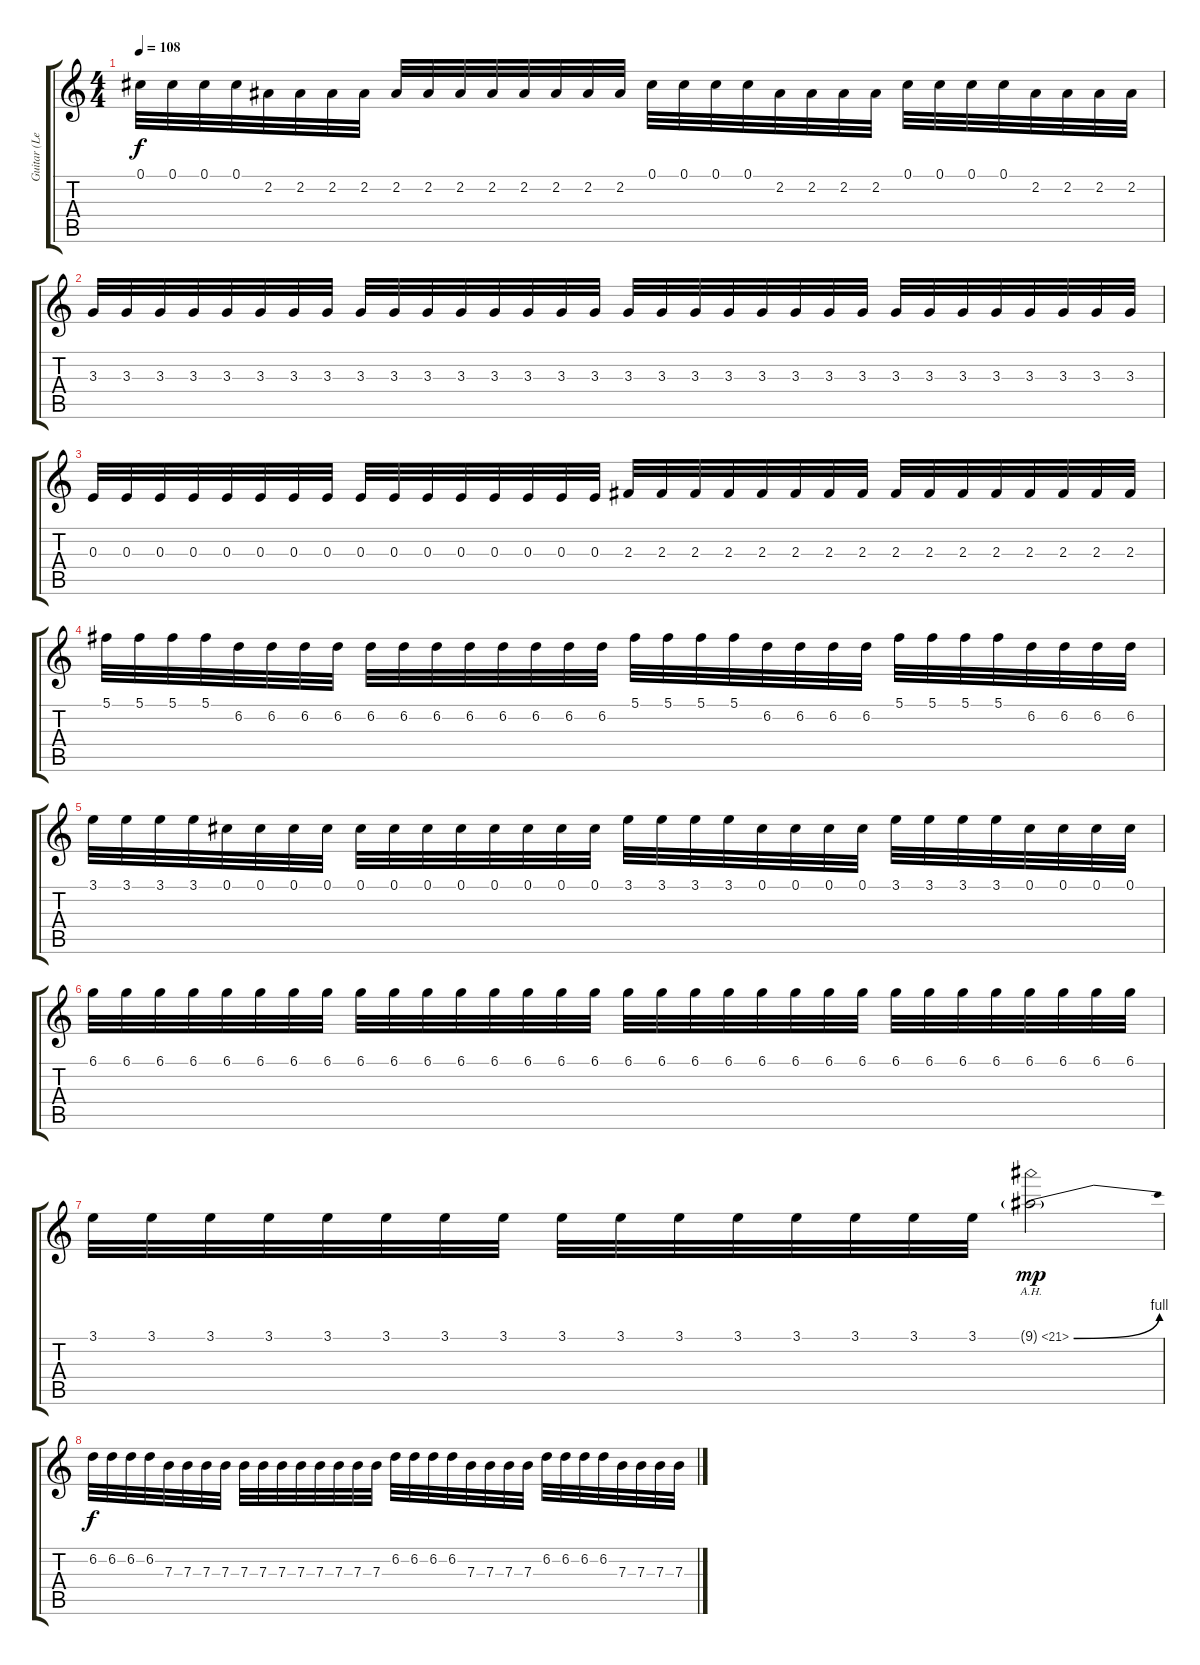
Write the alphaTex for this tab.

\track ("Guitar (Left)" "Guitar (Le") {instrument distortionguitar}
\staff {score tabs}
\tuning (Db4 Ab3 E3 B2 Gb2 B1) {hide}
\ts (4 4)
\tempo 108
\clef g2
\ks c
0.1.32{dy f} 0.1.32 0.1.32 0.1.32 2.2.32 2.2.32 2.2.32 2.2.32 2.2.32 2.2.32 2.2.32 2.2.32 2.2.32 2.2.32 2.2.32 2.2.32 0.1.32 0.1.32 0.1.32 0.1.32 2.2.32 2.2.32 2.2.32 2.2.32 0.1.32 0.1.32 0.1.32 0.1.32 2.2.32 2.2.32 2.2.32 2.2.32 |
3.3.32 3.3.32 3.3.32 3.3.32 3.3.32 3.3.32 3.3.32 3.3.32 3.3.32 3.3.32 3.3.32 3.3.32 3.3.32 3.3.32 3.3.32 3.3.32 3.3.32 3.3.32 3.3.32 3.3.32 3.3.32 3.3.32 3.3.32 3.3.32 3.3.32 3.3.32 3.3.32 3.3.32 3.3.32 3.3.32 3.3.32 3.3.32 |
0.3.32 0.3.32 0.3.32 0.3.32 0.3.32 0.3.32 0.3.32 0.3.32 0.3.32 0.3.32 0.3.32 0.3.32 0.3.32 0.3.32 0.3.32 0.3.32 2.3.32 2.3.32 2.3.32 2.3.32 2.3.32 2.3.32 2.3.32 2.3.32 2.3.32 2.3.32 2.3.32 2.3.32 2.3.32 2.3.32 2.3.32 2.3.32 |
5.1.32 5.1.32 5.1.32 5.1.32 6.2.32 6.2.32 6.2.32 6.2.32 6.2.32 6.2.32 6.2.32 6.2.32 6.2.32 6.2.32 6.2.32 6.2.32 5.1.32 5.1.32 5.1.32 5.1.32 6.2.32 6.2.32 6.2.32 6.2.32 5.1.32 5.1.32 5.1.32 5.1.32 6.2.32 6.2.32 6.2.32 6.2.32 |
3.1.32 3.1.32 3.1.32 3.1.32 0.1.32 0.1.32 0.1.32 0.1.32 0.1.32 0.1.32 0.1.32 0.1.32 0.1.32 0.1.32 0.1.32 0.1.32 3.1.32 3.1.32 3.1.32 3.1.32 0.1.32 0.1.32 0.1.32 0.1.32 3.1.32 3.1.32 3.1.32 3.1.32 0.1.32 0.1.32 0.1.32 0.1.32 |
6.1.32 6.1.32 6.1.32 6.1.32 6.1.32 6.1.32 6.1.32 6.1.32 6.1.32 6.1.32 6.1.32 6.1.32 6.1.32 6.1.32 6.1.32 6.1.32 6.1.32 6.1.32 6.1.32 6.1.32 6.1.32 6.1.32 6.1.32 6.1.32 6.1.32 6.1.32 6.1.32 6.1.32 6.1.32 6.1.32 6.1.32 6.1.32 |
3.1.32 3.1.32 3.1.32 3.1.32 3.1.32 3.1.32 3.1.32 3.1.32 3.1.32 3.1.32 3.1.32 3.1.32 3.1.32 3.1.32 3.1.32 3.1.32 9.1{be (bend 0 0 60 4) ah 12 g}.2{dy mp} |
6.2.32{dy f} 6.2.32 6.2.32 6.2.32 7.3.32 7.3.32 7.3.32 7.3.32 7.3.32 7.3.32 7.3.32 7.3.32 7.3.32 7.3.32 7.3.32 7.3.32 6.2.32 6.2.32 6.2.32 6.2.32 7.3.32 7.3.32 7.3.32 7.3.32 6.2.32 6.2.32 6.2.32 6.2.32 7.3.32 7.3.32 7.3.32 7.3.32
